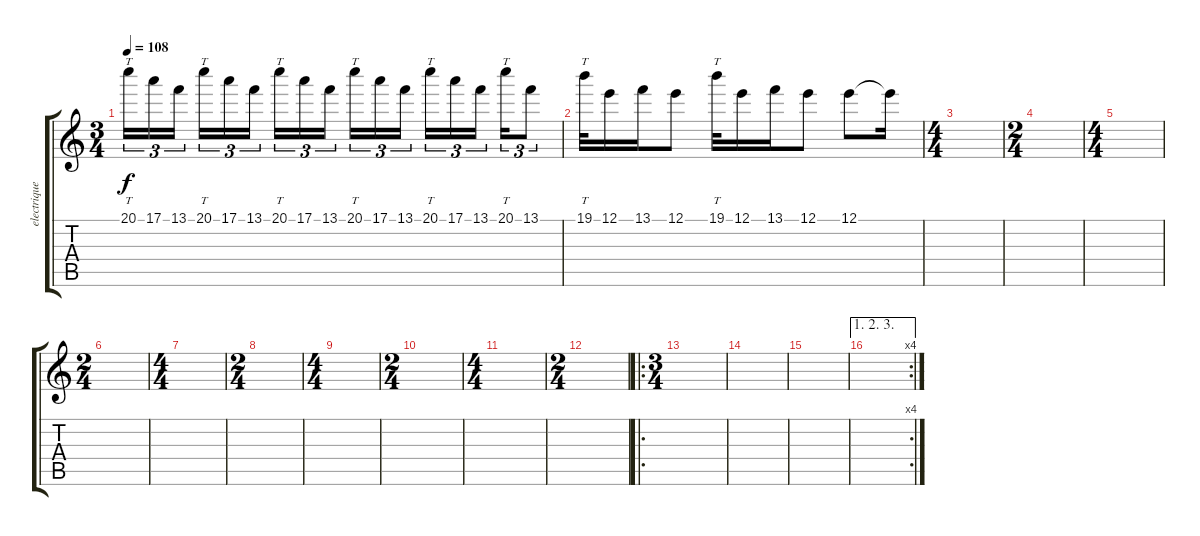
\track ("electrique 3" "electrique") {instrument electricguitarclean}
\staff {score tabs}
\tuning (E4 B3 G3 D3 A2 E2) {hide}
\ts (3 4)
\tempo 108
\clef g2
\ks c
20.1.16{tt tu (3 2) dy f} 17.1.16{tu (3 2)} 13.1.16{tu (3 2)} 20.1.16{tt tu (3 2)} 17.1.16{tu (3 2)} 13.1.16{tu (3 2)} 20.1.16{tt tu (3 2)} 17.1.16{tu (3 2)} 13.1.16{tu (3 2)} 20.1.16{tt tu (3 2)} 17.1.16{tu (3 2)} 13.1.16{tu (3 2)} 20.1.16{tt tu (3 2)} 17.1.16{tu (3 2)} 13.1.16{tu (3 2)} 20.1.16{tt tu (3 2)} 13.1.8{tu (3 2)} |
19.1.32{tt} 12.1.16 13.1.16 12.1.8 19.1.32{tt} 12.1.16 13.1.16 12.1.8 12.1.8 12.1{t}.16 |
\ts (4 4)
|
\ts (2 4)
|
\ts (4 4)
|
\ts (2 4)
|
\ts (4 4)
|
\ts (2 4)
|
\ts (4 4)
|
\ts (2 4)
|
\ts (4 4)
|
\ts (2 4)
|
\ro
\ts (3 4)
|
|
|
\ae (1 2 3)
\rc 4
